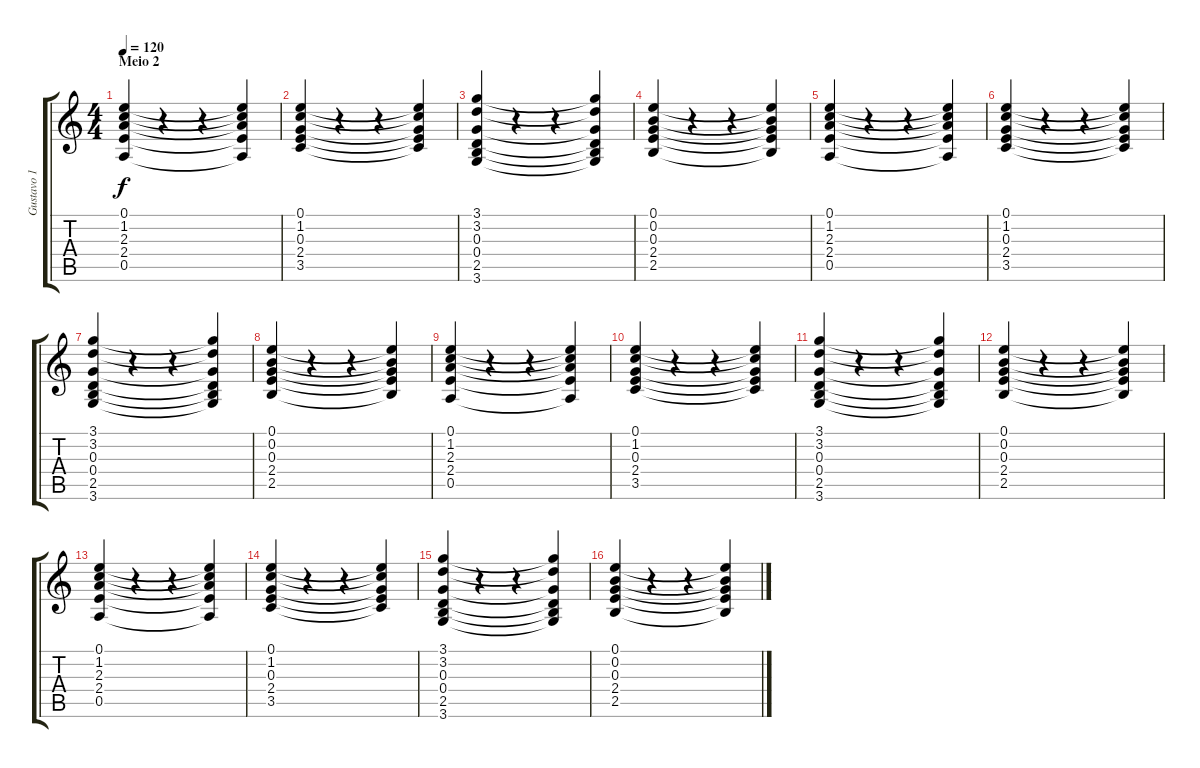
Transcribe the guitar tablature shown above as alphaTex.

\track ("Gustavo 1" "Gustavo 1") {instrument acousticguitarnylon}
\staff {score tabs}
\tuning (E4 B3 G3 D3 A2 E2) {hide}
\ts (4 4)
\section ("" "Meio 2")
\tempo 120
\clef g2
\ks c
(0.1 1.2 2.3 2.4 0.5).4{dy f} r.4 r.4 (0.1{t} 1.2{t} 2.3{t} 2.4{t} 0.5{t}).4 |
(0.1 1.2 0.3 2.4 3.5).4 r.4 r.4 (0.1{t} 1.2{t} 0.3{t} 2.4{t} 3.5{t}).4 |
(3.1 3.2 0.3 0.4 2.5 3.6).4 r.4 r.4 (3.1{t} 3.2{t} 0.3{t} 0.4{t} 2.5{t} 3.6{t}).4 |
(0.1 0.2 0.3 2.4 2.5).4 r.4 r.4 (0.1{t} 0.2{t} 0.3{t} 2.4{t} 2.5{t}).4 |
(0.1 1.2 2.3 2.4 0.5).4 r.4 r.4 (0.1{t} 1.2{t} 2.3{t} 2.4{t} 0.5{t}).4 |
(0.1 1.2 0.3 2.4 3.5).4 r.4 r.4 (0.1{t} 1.2{t} 0.3{t} 2.4{t} 3.5{t}).4 |
(3.1 3.2 0.3 0.4 2.5 3.6).4 r.4 r.4 (3.1{t} 3.2{t} 0.3{t} 0.4{t} 2.5{t} 3.6{t}).4 |
(0.1 0.2 0.3 2.4 2.5).4 r.4 r.4 (0.1{t} 0.2{t} 0.3{t} 2.4{t} 2.5{t}).4 |
(0.1 1.2 2.3 2.4 0.5).4 r.4 r.4 (0.1{t} 1.2{t} 2.3{t} 2.4{t} 0.5{t}).4 |
(0.1 1.2 0.3 2.4 3.5).4 r.4 r.4 (0.1{t} 1.2{t} 0.3{t} 2.4{t} 3.5{t}).4 |
(3.1 3.2 0.3 0.4 2.5 3.6).4 r.4 r.4 (3.1{t} 3.2{t} 0.3{t} 0.4{t} 2.5{t} 3.6{t}).4 |
(0.1 0.2 0.3 2.4 2.5).4 r.4 r.4 (0.1{t} 0.2{t} 0.3{t} 2.4{t} 2.5{t}).4 |
(0.1 1.2 2.3 2.4 0.5).4 r.4 r.4 (0.1{t} 1.2{t} 2.3{t} 2.4{t} 0.5{t}).4 |
(0.1 1.2 0.3 2.4 3.5).4 r.4 r.4 (0.1{t} 1.2{t} 0.3{t} 2.4{t} 3.5{t}).4 |
(3.1 3.2 0.3 0.4 2.5 3.6).4 r.4 r.4 (3.1{t} 3.2{t} 0.3{t} 0.4{t} 2.5{t} 3.6{t}).4 |
(0.1 0.2 0.3 2.4 2.5).4 r.4 r.4 (0.1{t} 0.2{t} 0.3{t} 2.4{t} 2.5{t}).4
